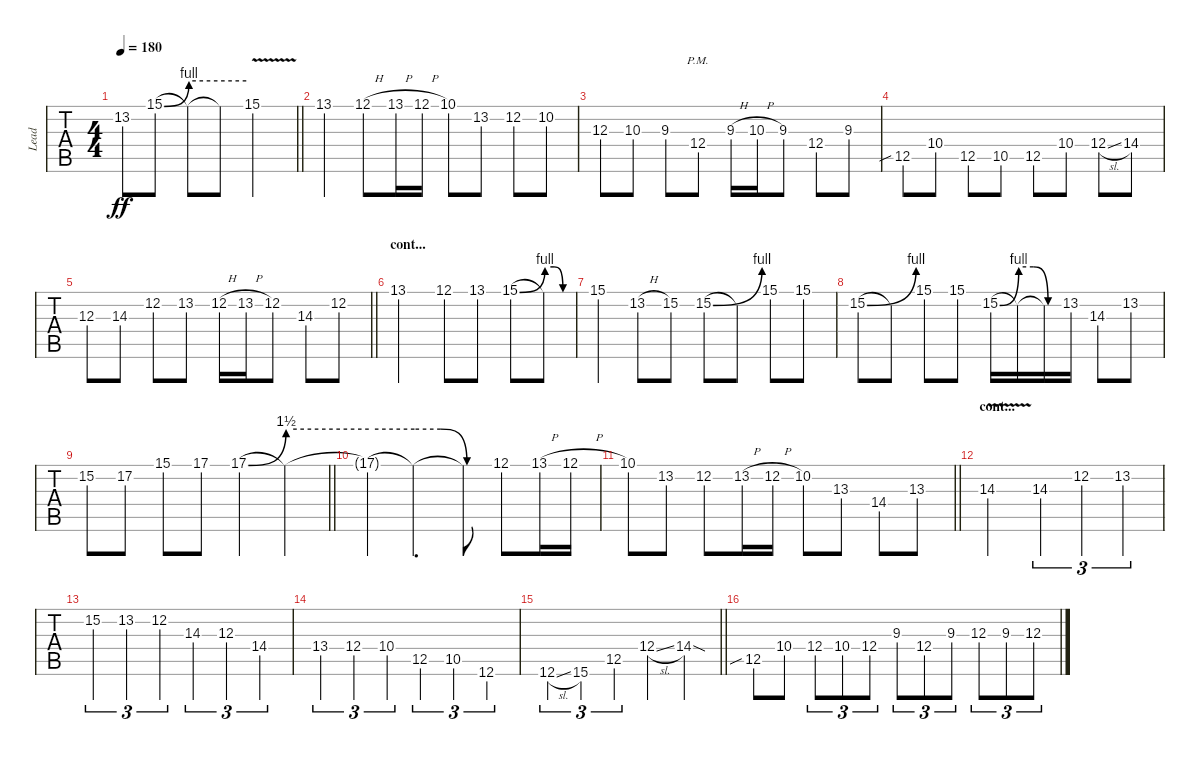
\track ("Lead" "Lead") {instrument distortionguitar}
\staff {tabs}
\tuning (E4 B3 G3 D3 A2 E2) {hide}
\ts (4 4)
\tempo 180
\clef g2
\barLineRight lightlight
\ks c
13.2.8{ot 8va dy ff} 15.1{be (bend 0 0 60 4)}.8{ot 8va} 15.1{be (hold 0 4 60 4) t}.8{ot 8va} 15.1{t}.8{ot 8va} 15.1{v}.2{ot 8va} |
13.1.4{ot 8va} 12.1{h}.8{ot 8va} 13.1{h}.16{ot 8va} 12.1{h}.16{ot 8va} 10.1.8{ot 8va} 13.2.8{ot 8va} 12.2.8{ot 8va} 10.2.8{ot 8va} |
12.3.8 10.3.8 9.3.8 12.4{pm}.8 9.3{h}.16 10.3{h}.16 9.3.8 12.4.8 9.3.8 |
12.5{sib}.8 10.4.8 12.5.8 10.5.8 12.5.8 10.4.8 12.4{sl}.8 14.4.8 |
\barLineRight lightlight
12.3.8 14.3.8 12.2.8 13.2.8 12.2{h}.16 13.2{h}.16 12.2.8 14.3.8 12.2.8 |
\section ("" "cont...")
13.1.2{ot 8va} 12.1.8{ot 8va} 13.1.8{ot 8va} 15.1{be (bend 0 0 60 4)}.8{ot 8va} 15.1{be (custom 0 4 20 4 40 0 60 0) t}.8{ot 8va} |
15.1.4{ot 8va} 13.2{h}.8{ot 8va} 15.2.8{ot 8va} 15.2{be (bend 0 0 60 4)}.8{ot 8va} 15.2{t}.8{ot 8va} 15.1.8{ot 8va} 15.1.8{ot 8va} |
15.2{be (bend 0 0 60 4)}.8{ot 8va} 15.2{t}.8{ot 8va} 15.1.8{ot 8va} 15.1.8{ot 8va} 15.2{be (bend 0 0 60 4)}.16{ot 8va} 15.2{be (custom 0 4 20 4 40 0 60 0) t}.16{ot 8va} 15.2{t}.16{ot 8va} 13.2.16{ot 8va} 14.3.8{ot 8va} 13.2.8{ot 8va} |
\barLineRight lightlight
15.2.8{ot 8va} 17.2.8{ot 8va} 15.1.8{ot 8va} 17.1.8{ot 8va} 17.1{be (bend 0 0 60 6)}.4{ot 8va} 17.1{be (hold 0 6 60 6) t}.4{ot 8va} |
17.1{be (hold 0 6 60 6) t}.4{ot 8va} 17.1{be (custom 0 6 20 6 40 0 60 0) t}.4{d ot 8va} 17.1{t}.8{ot 8va} 12.1.8{ot 8va} 13.1{h}.16{ot 8va} 12.1{h}.16{ot 8va} |
\barLineRight lightlight
10.1.8{ot 8va} 13.2.8 12.2.8 13.2{h}.16 12.2{h}.16 10.2.8 13.3.8 14.4.8 13.3.8 |
\section ("" "cont...")
14.3{v}.2 14.3.4{tu (3 2)} 12.2.4{tu (3 2)} 13.2.4{tu (3 2)} |
15.2.4{tu (3 2)} 13.2.4{tu (3 2)} 12.2.4{tu (3 2)} 14.3.4{tu (3 2)} 12.3.4{tu (3 2)} 14.4.4{tu (3 2)} |
13.4.4{tu (3 2)} 12.4.4{tu (3 2)} 10.4.4{tu (3 2)} 12.5.4{tu (3 2)} 10.5.4{tu (3 2)} 12.6.4{tu (3 2)} |
\barLineRight lightlight
12.6{sl}.4{tu (3 2)} 15.6.4{tu (3 2)} 12.5.4{tu (3 2)} 12.4{sl}.4 14.4{sod}.4 |
12.5{sib}.8 10.4.8 12.4.8{tu (3 2)} 10.4.8{tu (3 2)} 12.4.8{tu (3 2)} 9.3.8{tu (3 2)} 12.4.8{tu (3 2)} 9.3.8{tu (3 2)} 12.3.8{tu (3 2)} 9.3.8{tu (3 2)} 12.3.8{tu (3 2)}
